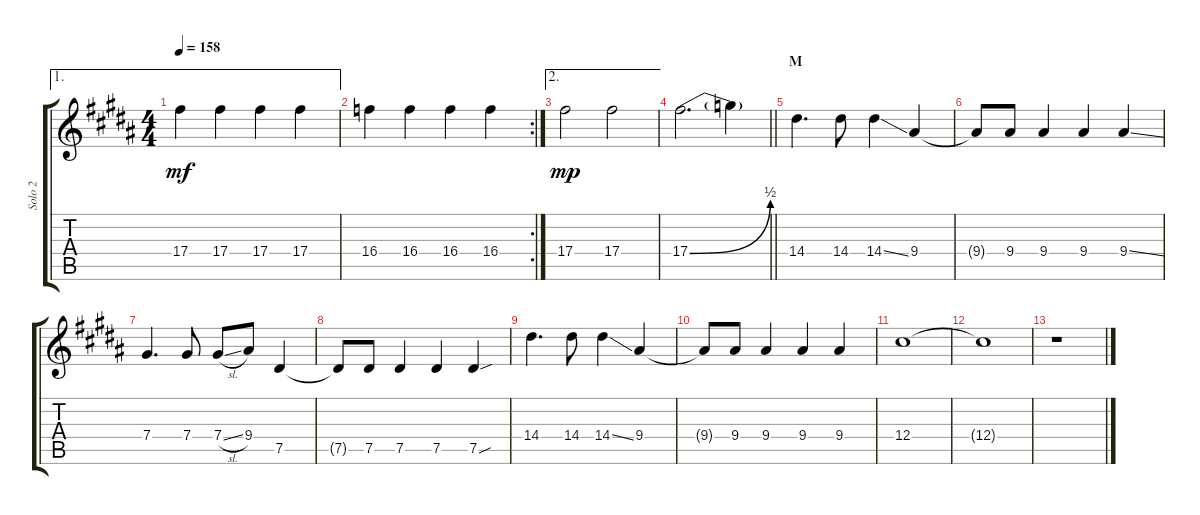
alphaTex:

\track ("Solo 2" "Solo 2") {instrument distortionguitar}
\staff {score tabs}
\tuning (Eb4 Bb3 Gb3 Db3 Ab2 Db2) {hide}
\ae 1
\ts (4 4)
\tempo 158
\clef g2
\ks g#minor
17.4.4{dy mf} 17.4.4 17.4.4 17.4.4 |
\rc 2
16.4.4 16.4.4 16.4.4 16.4.4 |
\ae 2
\ks b
17.4.2{dy mp} 17.4.2 |
\barLineRight lightlight
\ks g#minor
17.4{be (bend 0 0 60 2)}.2{d} 17.4{t}.4 |
\section ("" "M")
14.4.4{d} 14.4.8 14.4{ss}.4 9.4.4 |
9.4{t}.8 9.4.8 9.4.4 9.4.4 9.4{ss}.4 |
\ks b
7.4.4{d} 7.4.8 7.4{sl}.8 9.4.8 7.5.4 |
\ks g#minor
7.5{t}.8 7.5.8 7.5.4 7.5.4 7.5{sou}.4 |
14.4.4{d} 14.4.8 14.4{ss}.4 9.4.4 |
\ks b
9.4{t}.8 9.4.8 9.4.4 9.4.4 9.4.4 |
\ks g#minor
12.4.1 |
12.4{t}.1 |
r.1
